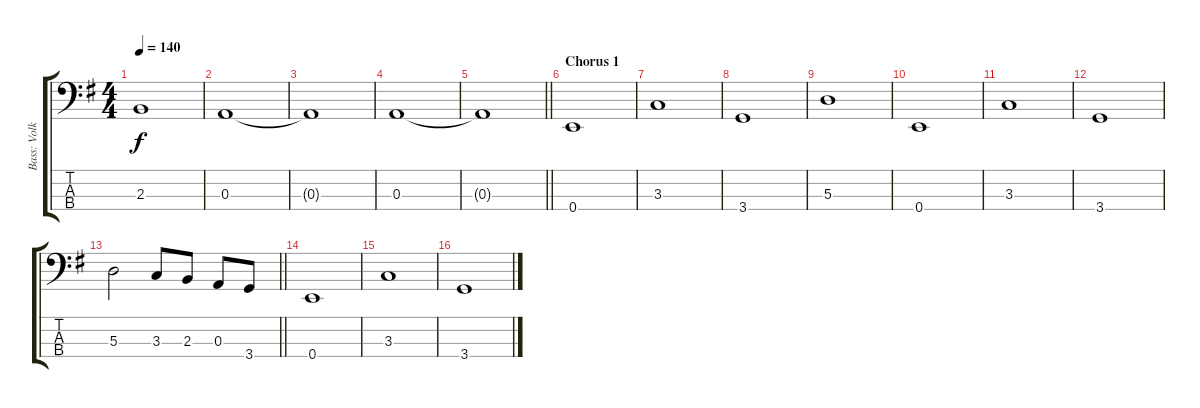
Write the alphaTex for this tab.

\track ("Bass: Volker Krawzcak" "Bass: Volk") {instrument electricbassfinger}
\staff {score tabs}
\tuning (G2 D2 A1 E1) {hide}
\ts (4 4)
\tempo 140
\clef f4
\ks eminor
2.3.1{dy f} |
0.3.1 |
0.3{t}.1 |
0.3.1 |
\barLineRight lightlight
0.3{t}.1 |
\section ("" "Chorus 1")
0.4.1 |
3.3.1 |
3.4.1 |
5.3.1 |
0.4.1 |
3.3.1 |
3.4.1 |
\barLineRight lightlight
5.3.2 3.3.8 2.3.8 0.3.8 3.4.8 |
0.4.1 |
3.3.1 |
3.4.1
